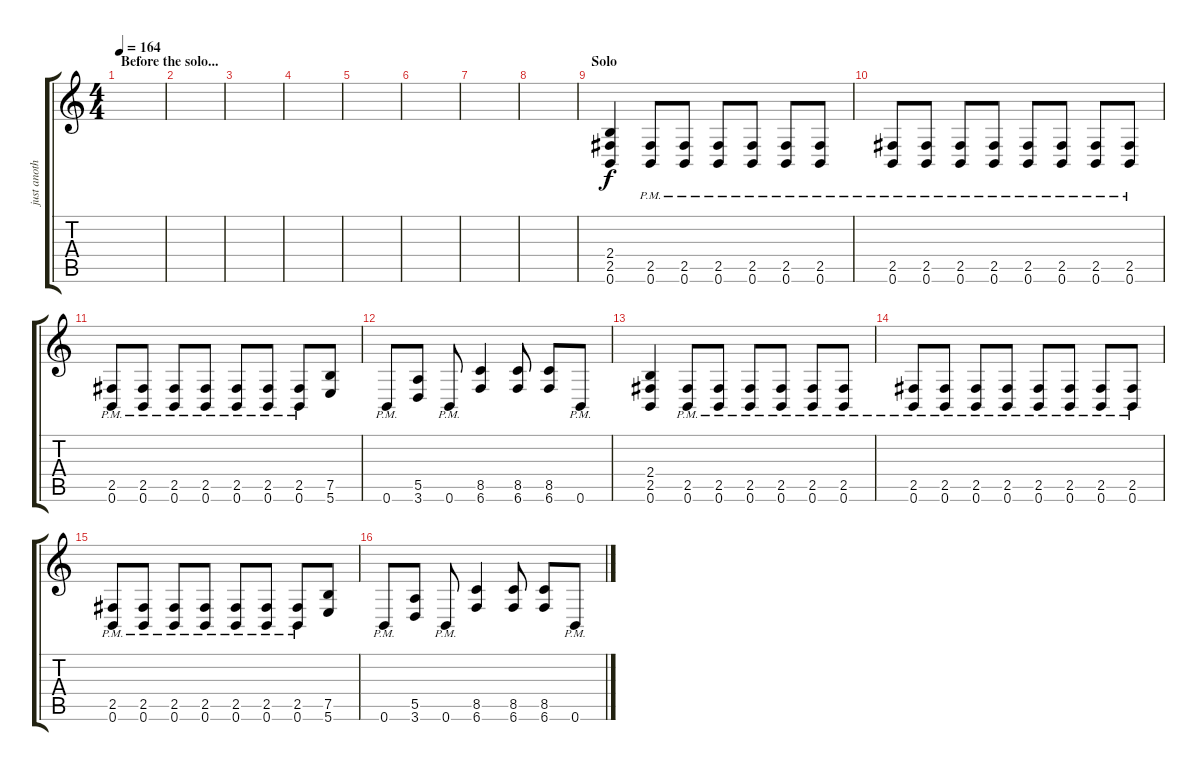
\track ("just another guitar" "just anoth") {instrument distortionguitar}
\staff {score tabs}
\tuning (B3 Gb3 D3 A2 E2 B1) {hide}
\ts (4 4)
\section ("" "Before the solo...")
\tempo 164
\clef g2
\ks c
|
|
|
|
|
|
|
|
\section ("" "Solo")
(2.4 2.5 0.6).4{volume 15} (2.5{pm} 0.6{pm}).8 (2.5{pm} 0.6{pm}).8 (2.5{pm} 0.6{pm}).8 (2.5{pm} 0.6{pm}).8 (2.5{pm} 0.6{pm}).8 (2.5{pm} 0.6{pm}).8 |
(2.5{pm} 0.6{pm}).8 (2.5{pm} 0.6{pm}).8 (2.5{pm} 0.6{pm}).8 (2.5{pm} 0.6{pm}).8 (2.5{pm} 0.6{pm}).8 (2.5{pm} 0.6{pm}).8 (2.5{pm} 0.6{pm}).8 (2.5{pm} 0.6{pm}).8 |
(2.5{pm} 0.6{pm}).8 (2.5{pm} 0.6{pm}).8 (2.5{pm} 0.6{pm}).8 (2.5{pm} 0.6{pm}).8 (2.5{pm} 0.6{pm}).8 (2.5{pm} 0.6{pm}).8 (2.5{pm} 0.6{pm}).8 (7.5 5.6).8 |
0.6{pm}.8 (5.5 3.6).8 0.6{pm}.8 (8.5 6.6).4 (8.5 6.6).8 (8.5 6.6).8 0.6{pm}.8 |
(2.4 2.5 0.6).4 (2.5{pm} 0.6{pm}).8 (2.5{pm} 0.6{pm}).8 (2.5{pm} 0.6{pm}).8 (2.5{pm} 0.6{pm}).8 (2.5{pm} 0.6{pm}).8 (2.5{pm} 0.6{pm}).8 |
(2.5{pm} 0.6{pm}).8 (2.5{pm} 0.6{pm}).8 (2.5{pm} 0.6{pm}).8 (2.5{pm} 0.6{pm}).8 (2.5{pm} 0.6{pm}).8 (2.5{pm} 0.6{pm}).8 (2.5{pm} 0.6{pm}).8 (2.5{pm} 0.6{pm}).8 |
(2.5{pm} 0.6{pm}).8 (2.5{pm} 0.6{pm}).8 (2.5{pm} 0.6{pm}).8 (2.5{pm} 0.6{pm}).8 (2.5{pm} 0.6{pm}).8 (2.5{pm} 0.6{pm}).8 (2.5{pm} 0.6{pm}).8 (7.5 5.6).8 |
0.6{pm}.8 (5.5 3.6).8 0.6{pm}.8 (8.5 6.6).4 (8.5 6.6).8 (8.5 6.6).8 0.6{pm}.8
